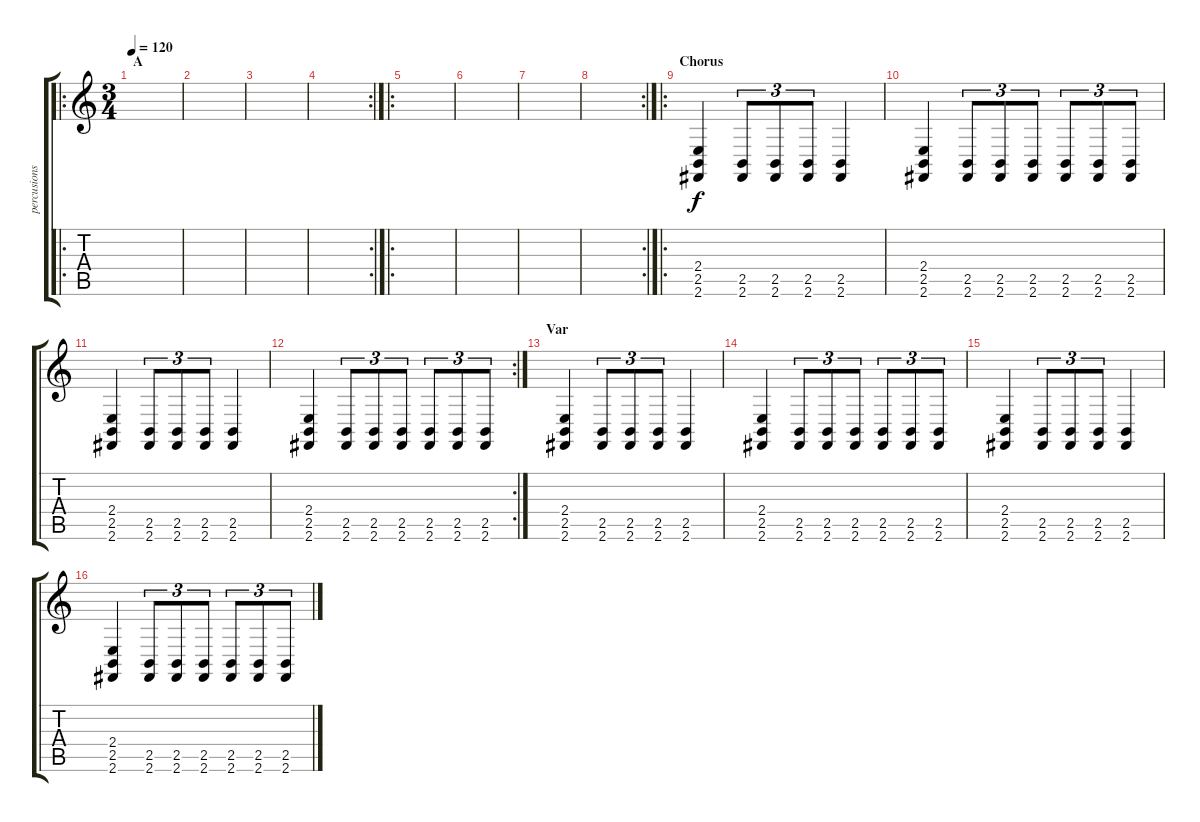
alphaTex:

\track ("percusions" "percusions") {instrument timpani}
\staff {score tabs}
\tuning (E4 B3 G3 D3 A2 E2) {hide}
\ro
\ts (3 4)
\section ("" "A")
\tempo 120
\clef g2
\ks c
|
|
|
\rc 2
|
\ro
|
|
|
\rc 2
|
\ro
\section ("" "Chorus")
(2.4 2.5 2.6).4 (2.5 2.6).8{tu (3 2)} (2.5 2.6).8{tu (3 2)} (2.5 2.6).8{tu (3 2)} (2.5 2.6).4 |
(2.4 2.5 2.6).4 (2.5 2.6).8{tu (3 2)} (2.5 2.6).8{tu (3 2)} (2.5 2.6).8{tu (3 2)} (2.5 2.6).8{tu (3 2)} (2.5 2.6).8{tu (3 2)} (2.5 2.6).8{tu (3 2)} |
(2.4 2.5 2.6).4 (2.5 2.6).8{tu (3 2)} (2.5 2.6).8{tu (3 2)} (2.5 2.6).8{tu (3 2)} (2.5 2.6).4 |
\rc 2
(2.4 2.5 2.6).4 (2.5 2.6).8{tu (3 2)} (2.5 2.6).8{tu (3 2)} (2.5 2.6).8{tu (3 2)} (2.5 2.6).8{tu (3 2)} (2.5 2.6).8{tu (3 2)} (2.5 2.6).8{tu (3 2)} |
\section ("" "Var")
(2.4 2.5 2.6).4 (2.5 2.6).8{tu (3 2)} (2.5 2.6).8{tu (3 2)} (2.5 2.6).8{tu (3 2)} (2.5 2.6).4 |
(2.4 2.5 2.6).4 (2.5 2.6).8{tu (3 2)} (2.5 2.6).8{tu (3 2)} (2.5 2.6).8{tu (3 2)} (2.5 2.6).8{tu (3 2)} (2.5 2.6).8{tu (3 2)} (2.5 2.6).8{tu (3 2)} |
(2.4 2.5 2.6).4 (2.5 2.6).8{tu (3 2)} (2.5 2.6).8{tu (3 2)} (2.5 2.6).8{tu (3 2)} (2.5 2.6).4 |
(2.4 2.5 2.6).4 (2.5 2.6).8{tu (3 2)} (2.5 2.6).8{tu (3 2)} (2.5 2.6).8{tu (3 2)} (2.5 2.6).8{tu (3 2)} (2.5 2.6).8{tu (3 2)} (2.5 2.6).8{tu (3 2)}
